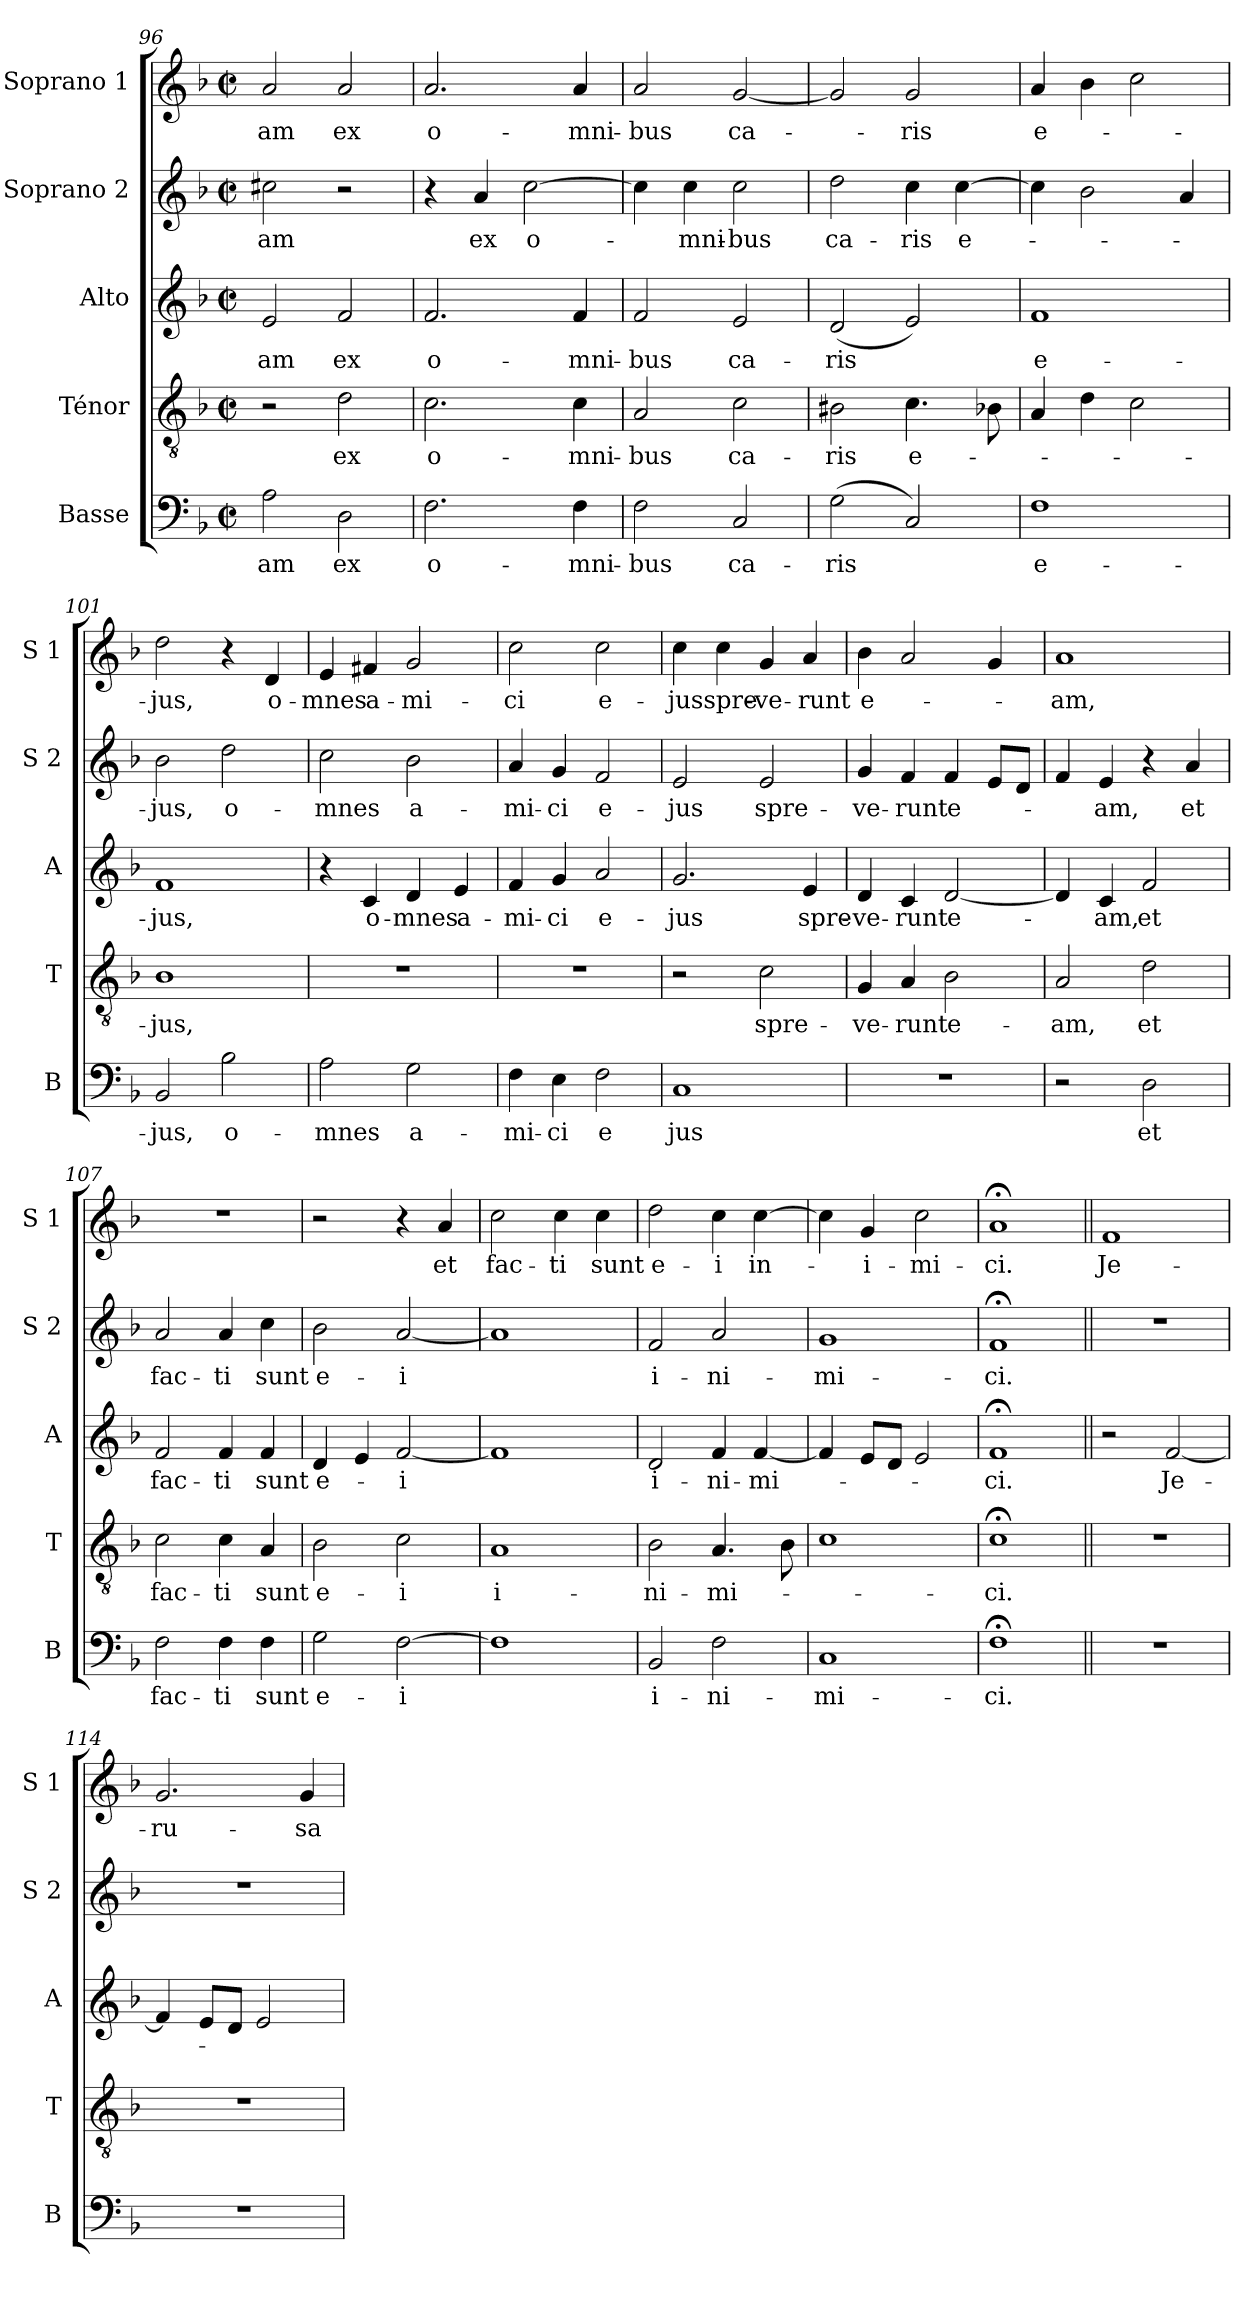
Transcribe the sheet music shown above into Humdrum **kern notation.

**kern	**text	**kern	**text	**kern	**text	**kern	**text	**kern	**text
*part5	*part5	*part4	*part4	*part3	*part3	*part2	*part2	*part1	*part1
*staff5	*staff5	*staff4	*staff4	*staff3	*staff3	*staff2	*staff2	*staff1	*staff1
*I"Basse	*	*I"Ténor	*	*I"Alto	*	*I"Soprano 2	*	*I"Soprano 1	*
*I'B	*	*I'T	*	*I'A	*	*I'S 2	*	*I'S 1	*
*clefF4	*	*clefGv2	*	*clefG2	*	*clefG2	*	*clefG2	*
*k[b-]	*	*k[b-]	*	*k[b-]	*	*k[b-]	*	*k[b-]	*
*M4/4	*	*M4/4	*	*M4/4	*	*M4/4	*	*M4/4	*
*met(c|)	*	*met(c|)	*	*met(c|)	*	*met(c|)	*	*met(c|)	*
=96	=96	=96	=96	=96	=96	=96	=96	=96	=96
!	!LO:LY:b	!	!	!	!LO:LY:b	!	!LO:LY:b	!	!LO:LY:b
2A\	-am	2r	.	2e/	am	2cc#X\	am	2a/	-am
!	!LO:LY:b	!	!LO:LY:b	!	!LO:LY:b	!	!	!	!LO:LY:b
2D\	ex	2d\	ex	2f/	ex	2r	.	2a/	ex
=97	=97	=97	=97	=97	=97	=97	=97	=97	=97
!	!LO:LY:b	!	!LO:LY:b	!	!LO:LY:b	!	!	!	!LO:LY:b
2.F\	o-	2.c\	o-	2.f/	o-	4r	.	2.a/	o-
!	!	!	!	!	!	!	!LO:LY:b	!	!
.	.	.	.	.	.	4a/	ex	.	.
!	!	!	!	!	!	!	!LO:LY:b	!	!
.	.	.	.	.	.	[2cc\	o-	.	.
!	!LO:LY:b	!	!LO:LY:b	!	!LO:LY:b	!	!	!	!LO:LY:b
4F\	-mni-	4c\	-mni-	4f/	-mni-	.	.	4a/	-mni-
=98	=98	=98	=98	=98	=98	=98	=98	=98	=98
!	!LO:LY:b	!	!LO:LY:b	!	!LO:LY:b	!	!	!	!LO:LY:b
2F\	-bus	2A/	-bus	2f/	-bus	4cc\]	.	2a/	-bus
!	!	!	!	!	!	!	!LO:LY:b	!	!
.	.	.	.	.	.	4cc\	-mni-	.	.
!	!LO:LY:b	!	!LO:LY:b	!	!LO:LY:b	!	!LO:LY:b	!	!LO:LY:b
2C/	ca-	2c\	ca-	2e/	ca-	2cc\	-bus	[2g/	ca-
=99	=99	=99	=99	=99	=99	=99	=99	=99	=99
!	!LO:LY:b	!	!LO:LY:b	!	!LO:LY:b	!	!LO:LY:b	!	!
(>2G\	-ris	2B#X\	-ris	(<2d/	-ris	2dd\	ca-	2g/]	.
!	!	!	!LO:LY:b	!	!	!	!LO:LY:b	!	!LO:LY:b
2C/)	.	4.c\	e-	2e/)	.	4cc\	-ris	2g/	-ris
!	!	!	!	!	!	!	!LO:LY:b	!	!
.	.	.	.	.	.	[4cc\	e-	.	.
.	.	8B-i\	.	.	.	.	.	.	.
=100	=100	=100	=100	=100	=100	=100	=100	=100	=100
!	!LO:LY:b	!	!	!	!LO:LY:b	!	!	!	!LO:LY:b
1F	e-	4A/	.	1f	e-	4cc\]	.	4a/	e-
.	.	4d\	.	.	.	2b-\	.	4b-\	.
.	.	2c\	.	.	.	.	.	2cc\	.
.	.	.	.	.	.	4a/	.	.	.
=101	=101	=101	=101	=101	=101	=101	=101	=101	=101
!	!LO:LY:b	!	!LO:LY:b	!	!LO:LY:b	!	!LO:LY:b	!	!LO:LY:b
2BB-/	-jus,	1B-	-jus,	1f	-jus,	2b-\	-jus,	2dd\	-jus,
!	!LO:LY:b	!	!	!	!	!	!LO:LY:b	!	!
2B-\	o-	.	.	.	.	2dd\	o-	4r	.
!	!	!	!	!	!	!	!	!	!LO:LY:b
.	.	.	.	.	.	.	.	4d/	o-
!!LO:LB:g=z
=102	=102	=102	=102	=102	=102	=102	=102	=102	=102
!	!LO:LY:b	!	!	!	!	!	!LO:LY:b	!	!LO:LY:b
2A\	-mnes	1r	.	4r	.	2cc\	-mnes	4e/	-mnes
!	!	!	!	!	!LO:LY:b	!	!	!	!LO:LY:b
.	.	.	.	4c/	o-	.	.	4f#i/	a-
!	!LO:LY:b	!	!	!	!LO:LY:b	!	!LO:LY:b	!	!LO:LY:b
2G\	a-	.	.	4d/	-mnes	2b-\	a-	2g/	-mi-
!	!	!	!	!	!LO:LY:b	!	!	!	!
.	.	.	.	4e/	a-	.	.	.	.
=103	=103	=103	=103	=103	=103	=103	=103	=103	=103
!	!LO:LY:b	!	!	!	!LO:LY:b	!	!LO:LY:b	!	!LO:LY:b
4F\	-mi-	1r	.	4f/	-mi-	4a/	-mi-	2cc\	-ci
!	!LO:LY:b	!	!	!	!LO:LY:b	!	!LO:LY:b	!	!
4E\	-ci	.	.	4g/	-ci	4g/	-ci	.	.
!	!LO:LY:b	!	!	!	!LO:LY:b	!	!LO:LY:b	!	!LO:LY:b
2F\	e	.	.	2a/	e-	2f/	e-	2cc\	e-
=104	=104	=104	=104	=104	=104	=104	=104	=104	=104
!	!LO:LY:b	!	!	!	!LO:LY:b	!	!LO:LY:b	!	!LO:LY:b
1C	jus	2r	.	2.g/	-jus	2e/	-jus	4cc\	-jus
!	!	!	!	!	!	!	!	!	!LO:LY:b
.	.	.	.	.	.	.	.	4cc\	spre-
!	!	!	!LO:LY:b	!	!	!	!LO:LY:b	!	!LO:LY:b
.	.	2c\	spre-	.	.	2e/	spre-	4g/	-ve-
!	!	!	!	!	!LO:LY:b	!	!	!	!LO:LY:b
.	.	.	.	4e/	spre-	.	.	4a/	-runt
=105	=105	=105	=105	=105	=105	=105	=105	=105	=105
!	!	!	!LO:LY:b	!	!LO:LY:b	!	!LO:LY:b	!	!LO:LY:b
1r	.	4G/	-ve-	4d/	-ve-	4g/	-ve-	4b-\	e-
!	!	!	!LO:LY:b	!	!LO:LY:b	!	!LO:LY:b	!	!
.	.	4A/	-runt	4c/	-runt	4f/	-runt	2a/	.
!	!	!	!LO:LY:b	!	!LO:LY:b	!	!LO:LY:b	!	!
.	.	2B-\	e-	[2d/	e-	4f/	e-	.	.
.	.	.	.	.	.	8e/L	.	4g/	.
.	.	.	.	.	.	8d/J	.	.	.
=106	=106	=106	=106	=106	=106	=106	=106	=106	=106
!	!	!	!LO:LY:b	!	!	!	!	!	!LO:LY:b
2r	.	2A/	-am,	4d/]	.	4f/	.	1a	-am,
!	!	!	!	!	!LO:LY:b	!	!LO:LY:b	!	!
.	.	.	.	4c/	-am,	4e/	-am,	.	.
!	!LO:LY:b	!	!LO:LY:b	!	!LO:LY:b	!	!	!	!
2D\	et	2d\	et	2f/	et	4r	.	.	.
!	!	!	!	!	!	!	!LO:LY:b	!	!
.	.	.	.	.	.	4a/	et	.	.
=107	=107	=107	=107	=107	=107	=107	=107	=107	=107
!	!LO:LY:b	!	!LO:LY:b	!	!LO:LY:b	!	!LO:LY:b	!	!
2F\	fac-	2c\	fac-	2f/	fac-	2a/	fac-	1r	.
!	!LO:LY:b	!	!LO:LY:b	!	!LO:LY:b	!	!LO:LY:b	!	!
4F\	-ti	4c\	-ti	4f/	-ti	4a/	-ti	.	.
!	!LO:LY:b	!	!LO:LY:b	!	!LO:LY:b	!	!LO:LY:b	!	!
4F\	sunt	4A/	sunt	4f/	sunt	4cc\	sunt	.	.
=108	=108	=108	=108	=108	=108	=108	=108	=108	=108
!	!LO:LY:b	!	!LO:LY:b	!	!LO:LY:b	!	!LO:LY:b	!	!
2G\	e-	2B-\	e-	4d/	e-	2b-\	e-	2r	.
.	.	.	.	4e/	.	.	.	.	.
!	!LO:LY:b	!	!LO:LY:b	!	!LO:LY:b	!	!LO:LY:b	!	!
[2F\	-i	2c\	-i	[2f/	-i	[2a/	-i	4r	.
!	!	!	!	!	!	!	!	!	!LO:LY:b
.	.	.	.	.	.	.	.	4a/	et
=109	=109	=109	=109	=109	=109	=109	=109	=109	=109
!	!	!	!LO:LY:b	!	!	!	!	!	!LO:LY:b
1F]	.	1A	i-	1f]	.	1a]	.	2cc\	fac-
!	!	!	!	!	!	!	!	!	!LO:LY:b
.	.	.	.	.	.	.	.	4cc\	-ti
!	!	!	!	!	!	!	!	!	!LO:LY:b
.	.	.	.	.	.	.	.	4cc\	sunt
=110	=110	=110	=110	=110	=110	=110	=110	=110	=110
!	!LO:LY:b	!	!LO:LY:b	!	!LO:LY:b	!	!LO:LY:b	!	!LO:LY:b
2BB-/	i-	2B-\	-ni-	2d/	i-	2f/	i-	2dd\	e-
!	!LO:LY:b	!	!LO:LY:b	!	!LO:LY:b	!	!LO:LY:b	!	!LO:LY:b
2F\	-ni-	4.A/	-mi-	4f/	-ni-	2a/	-ni-	4cc\	-i
!	!	!	!	!	!LO:LY:b	!	!	!	!LO:LY:b
.	.	.	.	[4f/	-mi-	.	.	[4cc\	in-
.	.	8B-\	.	.	.	.	.	.	.
!!LO:LB:g=z
=111	=111	=111	=111	=111	=111	=111	=111	=111	=111
!	!LO:LY:b	!	!	!	!	!	!LO:LY:b	!	!
1C	-mi-	1c	.	4f/]	.	1g	-mi-	4cc\]	.
!	!	!	!	!	!	!	!	!	!LO:LY:b
.	.	.	.	8e/L	.	.	.	4g/	-i-
.	.	.	.	8d/J	.	.	.	.	.
!	!	!	!	!	!	!	!	!	!LO:LY:b
.	.	.	.	2e/	.	.	.	2cc\	-mi-
=112	=112	=112	=112	=112	=112	=112	=112	=112	=112
!	!LO:LY:b	!	!LO:LY:b	!	!LO:LY:b	!	!LO:LY:b	!	!LO:LY:b
1F;<	-ci.	1c;<	-ci.	1f;<	-ci.	1f;<	-ci.	1a;<	-ci.
=113||	=113||	=113||	=113||	=113||	=113||	=113||	=113||	=113||	=113||
!	!	!	!	!	!	!	!	!	!LO:LY:b
1r	.	1r	.	2r	.	1r	.	1f	Je-
!	!	!	!	!	!LO:LY:b	!	!	!	!
.	.	.	.	[2f/	Je-	.	.	.	.
=114	=114	=114	=114	=114	=114	=114	=114	=114	=114
!	!	!	!	!	!	!	!	!	!LO:LY:b
1r	.	1r	.	4f/]	.	1r	.	2.g/	-ru-
.	.	.	.	8e/L	.	.	.	.	.
.	.	.	.	8d/J	.	.	.	.	.
.	.	.	.	2e/	.	.	.	.	.
!	!	!	!	!	!	!	!	!	!LO:LY:b
.	.	.	.	.	.	.	.	4g/	-sa
=	=	=	=	=	=	=	=	=	=
*-	*-	*-	*-	*-	*-	*-	*-	*-	*-
